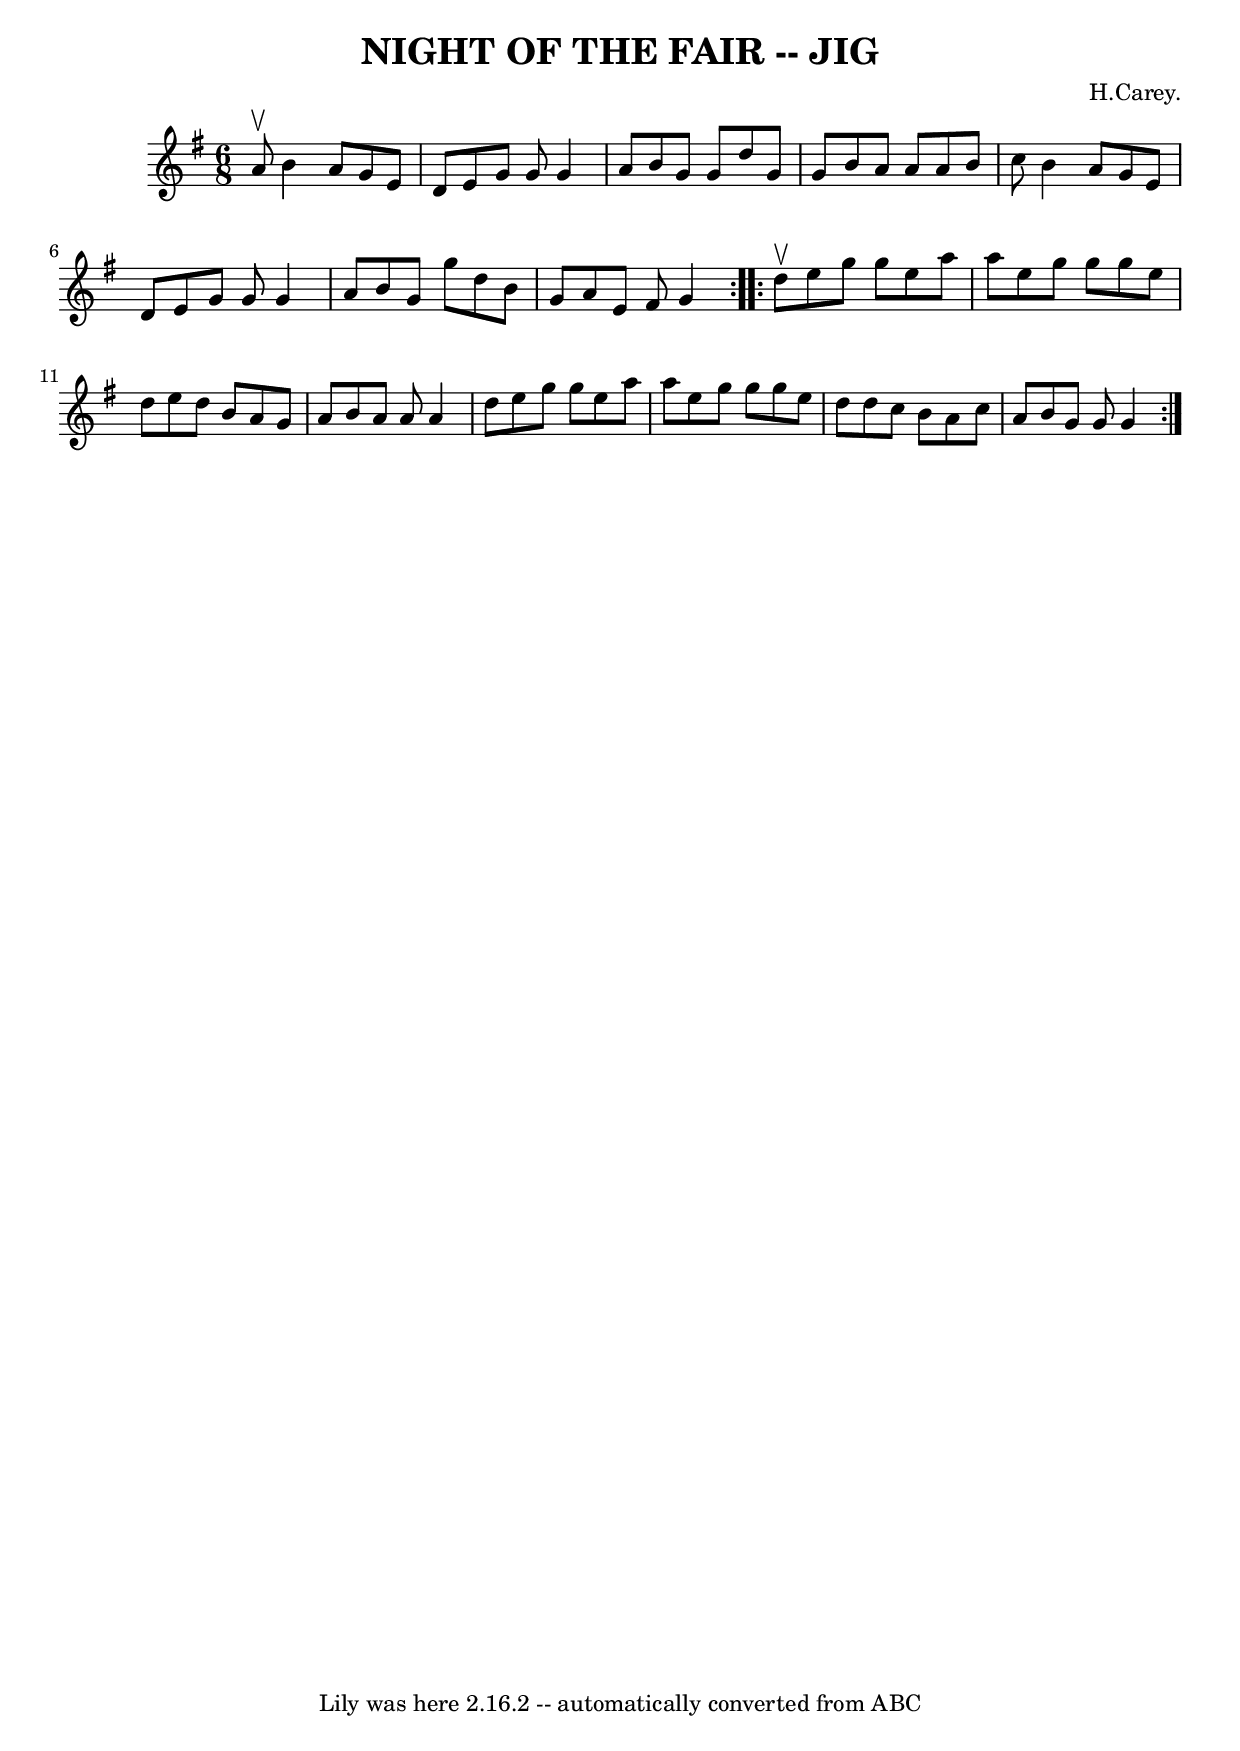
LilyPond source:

\version "2.7.40"
\include "Mammoth.ily"
\header {
	%% book = "Ryan's Mammoth Collection of Fiddle Tunes"
	composer = "H.Carey."
	crossRefNumber = "1"
	footnotes = ""
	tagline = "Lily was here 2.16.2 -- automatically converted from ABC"
	title = "NIGHT OF THE FAIR -- JIG"
}
voicedefault =  {


\repeat volta 2 {
\time 6/8 \key g \major a'8^\upbow       |
 b'4 a'8 g'8 e'8 
 d'8    |
 e'8 g'8 g'8 g'4 a'8    |
 b'8 g'8   
 g'8 d''8 g'8 g'8    |
 b'8 a'8 a'8 a'8 b'8    
c''8        |
 b'4 a'8 g'8 e'8 d'8    |
 e'8 g'8 
 g'8 g'4 a'8    |
 b'8 g'8 g''8 d''8 b'8 g'8    
|
 a'8 e'8 fis'8 g'4    }     \repeat volta 2 { d''8^\upbow 
      |
 e''8 g''8 g''8 e''8 a''8 a''8    |
   
e''8 g''8 g''8 g''8 e''8 d''8    |
 e''8 d''8 b'8  
 a'8 g'8 a'8    |
 b'8 a'8 a'8 a'4 d''8        
|
 e''8 g''8 g''8 e''8 a''8 a''8    |
 e''8    
g''8 g''8 g''8 e''8 d''8    |
 d''8 c''8 b'8 a'8   
 c''8 a'8    |
 b'8 g'8 g'8 g'4    }   
}

\score{
    <<

	\context Staff="default"
	{
	    \voicedefault 
	}

    >>
	\layout {
	}
	\midi {}
}
